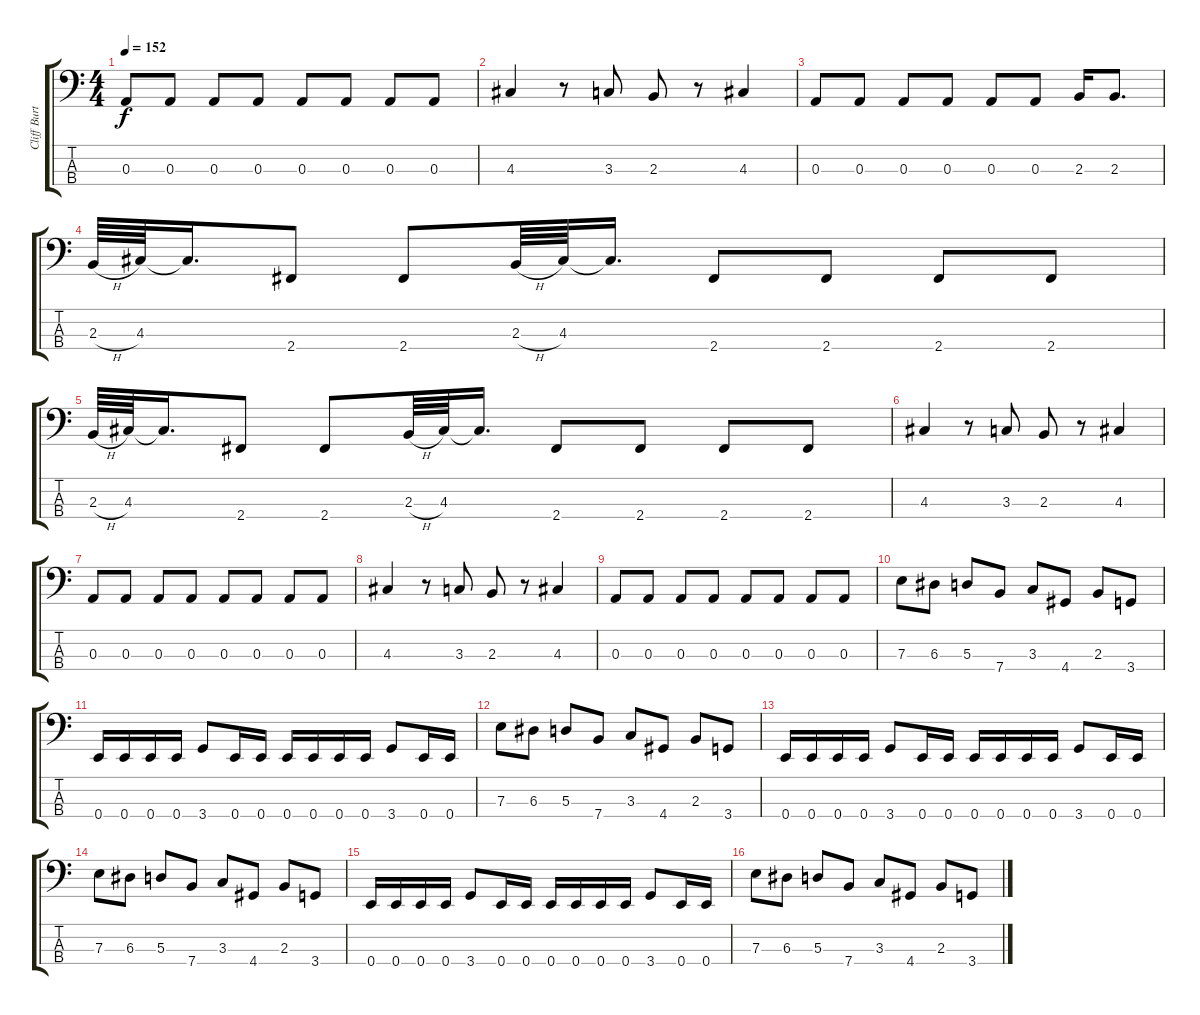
\track ("Cliff Burton" "Cliff Burt") {instrument electricbassfinger}
\staff {score tabs}
\tuning (G2 D2 A1 E1) {hide}
\ts (4 4)
\tempo 152
\clef f4
\ks c
0.3.8{dy f} 0.3.8 0.3.8 0.3.8 0.3.8 0.3.8 0.3.8 0.3.8 |
4.3.4 r.8 3.3.8 2.3.8 r.8 4.3.4 |
0.3.8 0.3.8 0.3.8 0.3.8 0.3.8 0.3.8 2.3.16 2.3.8{d} |
2.3{h}.64 4.3.64 4.3{t}.16{d} 2.4.8 2.4.8 2.3{h}.64 4.3.64 4.3{t}.16{d} 2.4.8 2.4.8 2.4.8 2.4.8 |
2.3{h}.64 4.3.64 4.3{t}.16{d} 2.4.8 2.4.8 2.3{h}.64 4.3.64 4.3{t}.16{d} 2.4.8 2.4.8 2.4.8 2.4.8 |
4.3.4 r.8 3.3.8 2.3.8 r.8 4.3.4 |
0.3.8 0.3.8 0.3.8 0.3.8 0.3.8 0.3.8 0.3.8 0.3.8 |
4.3.4 r.8 3.3.8 2.3.8 r.8 4.3.4 |
0.3.8 0.3.8 0.3.8 0.3.8 0.3.8 0.3.8 0.3.8 0.3.8 |
7.3.8 6.3.8 5.3.8 7.4.8 3.3.8 4.4.8 2.3.8 3.4.8 |
0.4.16 0.4.16 0.4.16 0.4.16 3.4.8 0.4.16 0.4.16 0.4.16 0.4.16 0.4.16 0.4.16 3.4.8 0.4.16 0.4.16 |
7.3.8 6.3.8 5.3.8 7.4.8 3.3.8 4.4.8 2.3.8 3.4.8 |
0.4.16 0.4.16 0.4.16 0.4.16 3.4.8 0.4.16 0.4.16 0.4.16 0.4.16 0.4.16 0.4.16 3.4.8 0.4.16 0.4.16 |
7.3.8 6.3.8 5.3.8 7.4.8 3.3.8 4.4.8 2.3.8 3.4.8 |
0.4.16 0.4.16 0.4.16 0.4.16 3.4.8 0.4.16 0.4.16 0.4.16 0.4.16 0.4.16 0.4.16 3.4.8 0.4.16 0.4.16 |
7.3.8 6.3.8 5.3.8 7.4.8 3.3.8 4.4.8 2.3.8 3.4.8
